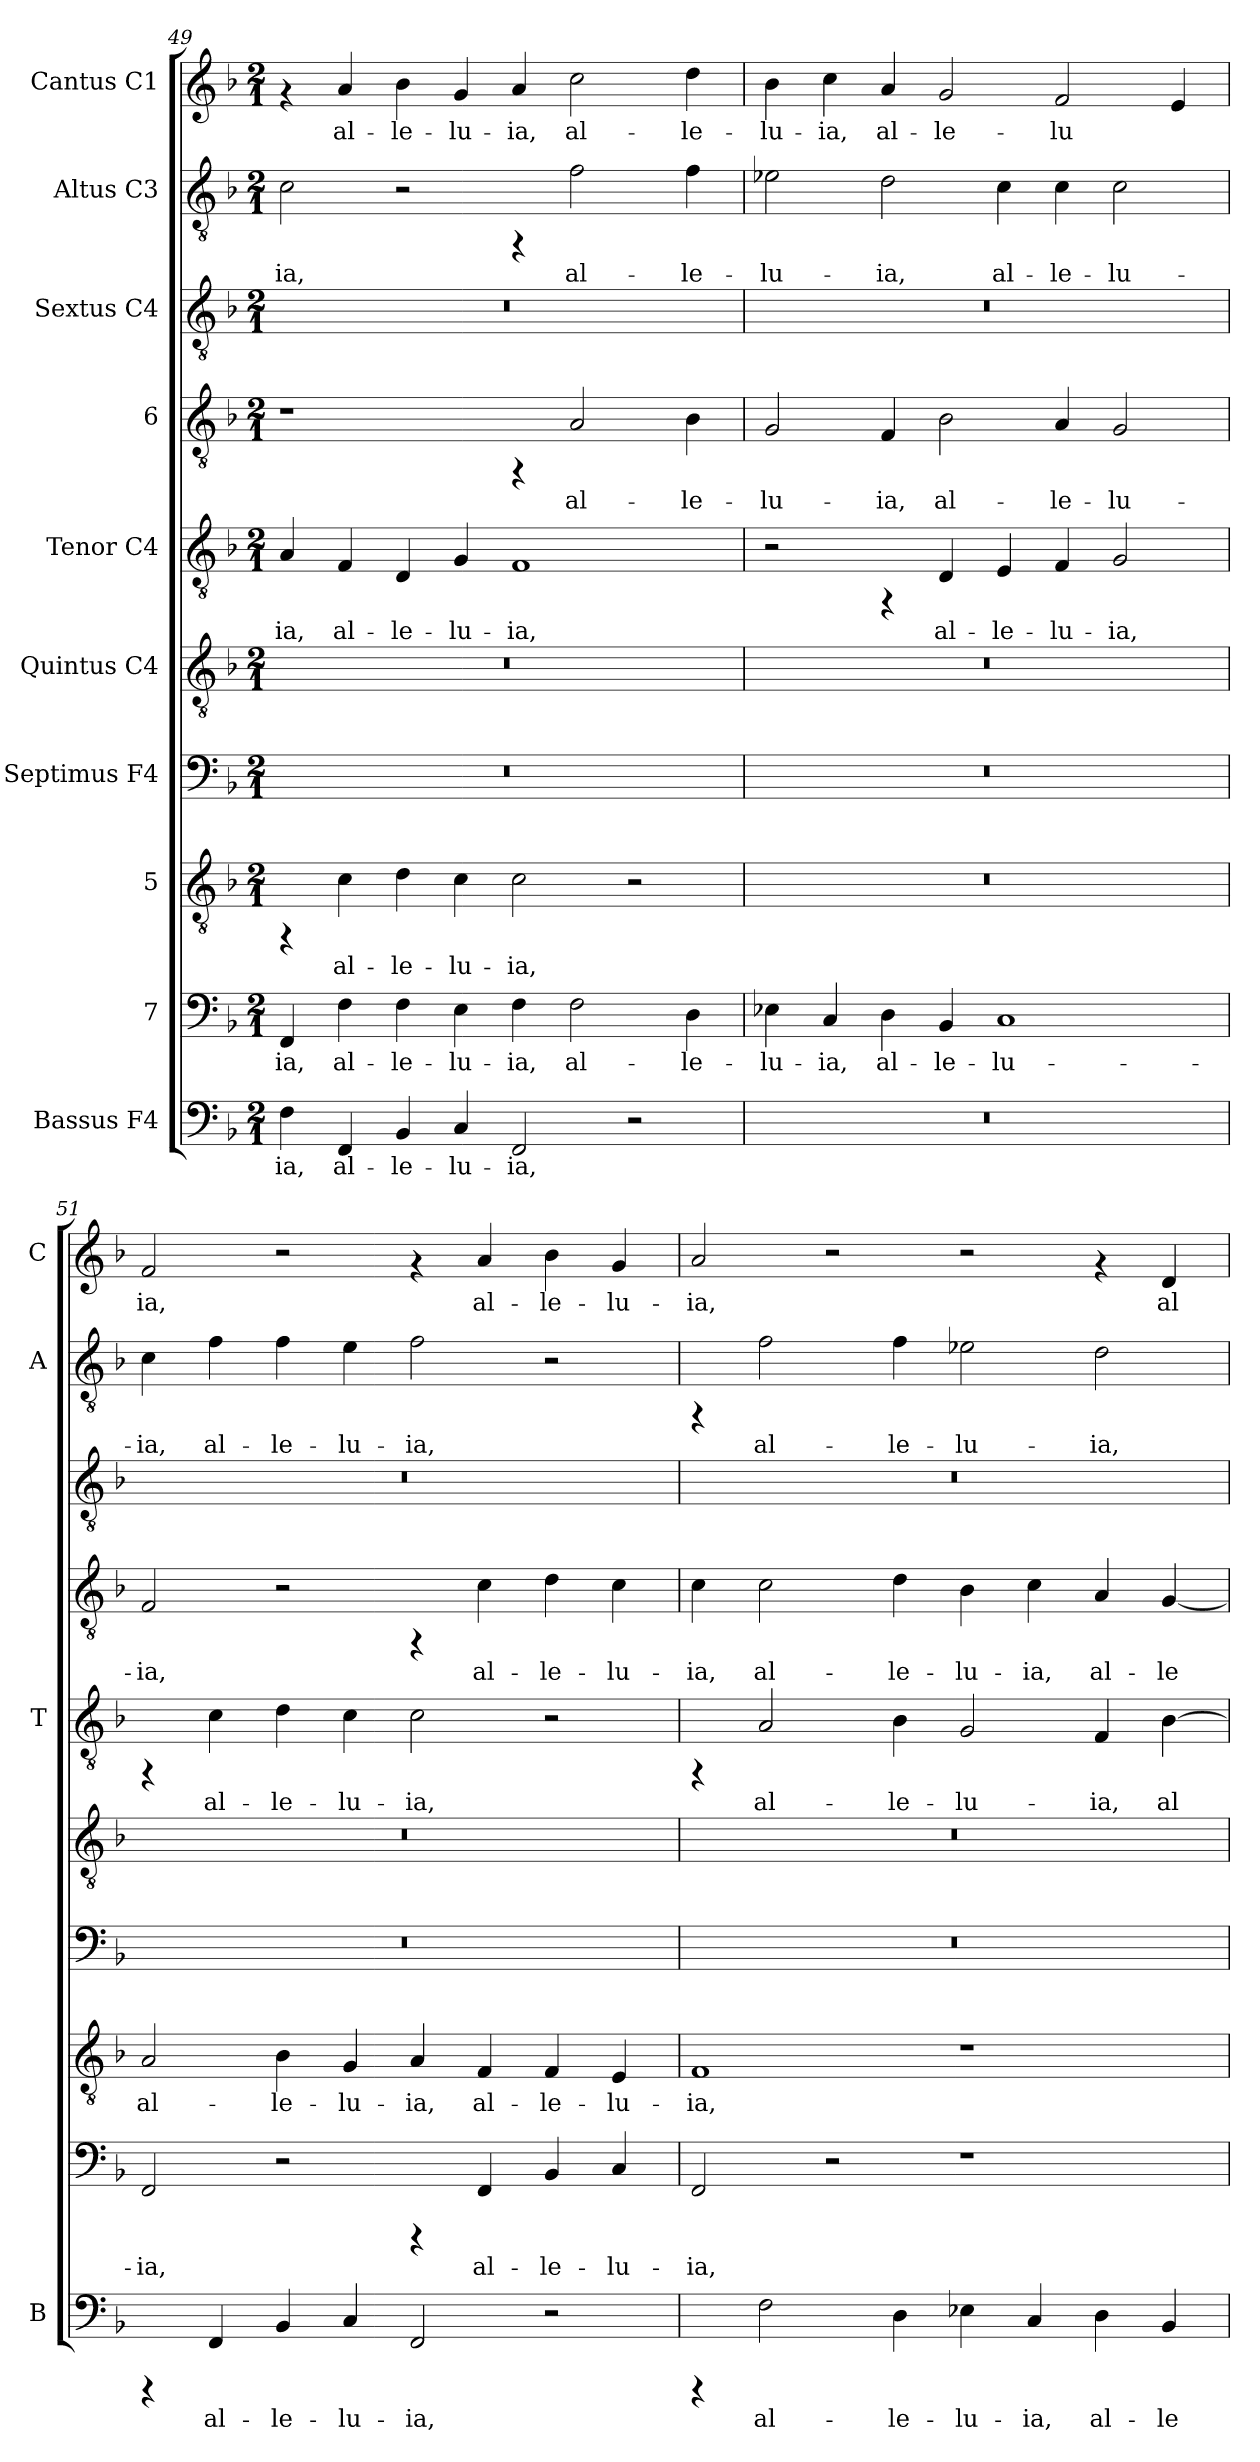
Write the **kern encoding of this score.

**kern	**text	**kern	**text	**kern	**text	**kern	**kern	**kern	**text	**kern	**text	**kern	**kern	**text	**kern	**text
*part10	*part10	*part9	*part9	*part8	*part8	*part7	*part6	*part5	*part5	*part4	*part4	*part3	*part2	*part2	*part1	*part1
*staff10	*staff10	*staff9	*staff9	*staff8	*staff8	*staff7	*staff6	*staff5	*staff5	*staff4	*staff4	*staff3	*staff2	*staff2	*staff1	*staff1
*I"Bassus  F4	*	*I"7	*	*I"5	*	*I"Septimus  F4	*I"Quintus  C4	*I"Tenor  C4	*	*I"6	*	*I"Sextus  C4	*I"Altus  C3	*	*I"Cantus  C1	*
*I'B	*	*	*	*	*	*	*	*I'T	*	*	*	*	*I'A	*	*I'C	*
*clefF4	*	*clefF4	*	*clefGv2	*	*clefF4	*clefGv2	*clefGv2	*	*clefGv2	*	*clefGv2	*clefGv2	*	*clefG2	*
*k[b-]	*	*k[b-]	*	*k[b-]	*	*k[b-]	*k[b-]	*k[b-]	*	*k[b-]	*	*k[b-]	*k[b-]	*	*k[b-]	*
*F:	*	*F:	*	*F:	*	*F:	*F:	*F:	*	*F:	*	*F:	*F:	*	*F:	*
*M2/1	*	*M2/1	*	*M2/1	*	*M2/1	*M2/1	*M2/1	*	*M2/1	*	*M2/1	*M2/1	*	*M2/1	*
=49	=49	=49	=49	=49	=49	=49	=49	=49	=49	=49	=49	=49	=49	=49	=49	=49
!	!LO:LY:b:cj	!	!LO:LY:b:cj	!	!	!	!	!	!LO:LY:b:cj	!	!	!	!	!LO:LY:b:cj	!	!
4F\	-ia,	4FF/	-ia,	4rFF	.	0r	0r	4A/	-ia,	1r	.	0r	2c\	-ia,	4rf	.
!	!LO:LY:b:cj	!	!LO:LY:b:cj	!	!LO:LY:b:cj	!	!	!	!LO:LY:b:cj	!	!	!	!	!	!	!LO:LY:b:cj
4FF/	al-	4F\	al-	4c\	al-	.	.	4F/	al-	.	.	.	.	.	4a/	al-
!	!LO:LY:b:cj	!	!LO:LY:b:cj	!	!LO:LY:b:cj	!	!	!	!LO:LY:b:cj	!	!	!	!	!	!	!LO:LY:b:cj
4BB-/	-le-	4F\	-le-	4d\	-le-	.	.	4D/	-le-	.	.	.	2r	.	4b-\	-le-
!	!LO:LY:b:cj	!	!LO:LY:b:cj	!	!LO:LY:b:cj	!	!	!	!LO:LY:b:cj	!	!	!	!	!	!	!LO:LY:b:cj
4C/	-lu-	4E\	-lu-	4c\	-lu-	.	.	4G/	-lu-	.	.	.	.	.	4g/	-lu-
!	!LO:LY:b:cj	!	!LO:LY:b:cj	!	!LO:LY:b:cj	!	!	!	!LO:LY:b:cj	!	!	!	!	!	!	!LO:LY:b:cj
2FF/	-ia,	4F\	-ia,	2c\	-ia,	.	.	1F	-ia,	4rFF	.	.	4rFF	.	4a/	-ia,
!	!	!	!LO:LY:b:cj	!	!	!	!	!	!	!	!LO:LY:b:cj	!	!	!LO:LY:b:cj	!	!LO:LY:b:cj
.	.	2F\	al-	.	.	.	.	.	.	2A/	al-	.	2f\	al-	2cc\	al-
2r	.	.	.	2r	.	.	.	.	.	.	.	.	.	.	.	.
!	!	!	!LO:LY:b:cj	!	!	!	!	!	!	!	!LO:LY:b:cj	!	!	!LO:LY:b:cj	!	!LO:LY:b:cj
.	.	4D\	-le-	.	.	.	.	.	.	4B-\	-le-	.	4f\	-le-	4dd\	-le-
!!LO:PB:g=z
=50	=50	=50	=50	=50	=50	=50	=50	=50	=50	=50	=50	=50	=50	=50	=50	=50
!	!	!	!LO:LY:b:cj	!	!	!	!	!	!	!	!LO:LY:b:cj	!	!	!LO:LY:b:cj	!	!LO:LY:b:cj
0r	.	4E-X\	-lu-	0r	.	0r	0r	2r	.	2G/	-lu-	0r	2e-X\	-lu-	4b-\	-lu-
!	!	!	!LO:LY:b:cj	!	!	!	!	!	!	!	!	!	!	!	!	!LO:LY:b:cj
.	.	4C/	-ia,	.	.	.	.	.	.	.	.	.	.	.	4cc\	-ia,
!	!	!	!LO:LY:b:cj	!	!	!	!	!	!	!	!LO:LY:b:cj	!	!	!LO:LY:b:cj	!	!LO:LY:b:cj
.	.	4D\	al-	.	.	.	.	4rFF	.	4F/	-ia,	.	2d\	-ia,	4a/	al-
!	!	!	!LO:LY:b:cj	!	!	!	!	!	!LO:LY:b:cj	!	!LO:LY:b:cj	!	!	!	!	!LO:LY:b:cj
.	.	4BB-/	-le-	.	.	.	.	4D/	al-	2B-\	al-	.	.	.	2g/	-le-
!	!	!	!LO:LY:b:cj	!	!	!	!	!	!LO:LY:b:cj	!	!	!	!	!LO:LY:b:cj	!	!
.	.	1C	-lu-	.	.	.	.	4E/	-le-	.	.	.	4c\	al-	.	.
!	!	!	!	!	!	!	!	!	!LO:LY:b:cj	!	!LO:LY:b:cj	!	!	!LO:LY:b:cj	!	!LO:LY:b:cj
.	.	.	.	.	.	.	.	4F/	-lu-	4A/	-le-	.	4c\	-le-	2f/	-lu-
!	!	!	!	!	!	!	!	!	!LO:LY:b:cj	!	!LO:LY:b:cj	!	!	!LO:LY:b:cj	!	!
.	.	.	.	.	.	.	.	2G/	-ia,	2G/	-lu-	.	2c\	-lu-	.	.
!	!	!	!	!	!	!	!	!	!	!	!	!	!	!	!	!LO:LY:b:cj
.	.	.	.	.	.	.	.	.	.	.	.	.	.	.	4e/	--
=51	=51	=51	=51	=51	=51	=51	=51	=51	=51	=51	=51	=51	=51	=51	=51	=51
!	!	!	!LO:LY:b:cj	!	!LO:LY:b:cj	!	!	!	!	!	!LO:LY:b:cj	!	!	!LO:LY:b:cj	!	!LO:LY:b:cj
4rCCC	.	2FF/	-ia,	2A/	al-	0r	0r	4rFF	.	2F/	-ia,	0r	4c\	-ia,	2f/	-ia,
!	!LO:LY:b:cj	!	!	!	!	!	!	!	!LO:LY:b:cj	!	!	!	!	!LO:LY:b:cj	!	!
4FF/	al-	.	.	.	.	.	.	4c\	al-	.	.	.	4f\	al-	.	.
!	!LO:LY:b:cj	!	!	!	!LO:LY:b:cj	!	!	!	!LO:LY:b:cj	!	!	!	!	!LO:LY:b:cj	!	!
4BB-/	-le-	2r	.	4B-\	-le-	.	.	4d\	-le-	2r	.	.	4f\	-le-	2r	.
!	!LO:LY:b:cj	!	!	!	!LO:LY:b:cj	!	!	!	!LO:LY:b:cj	!	!	!	!	!LO:LY:b:cj	!	!
4C/	-lu-	.	.	4G/	-lu-	.	.	4c\	-lu-	.	.	.	4e\	-lu-	.	.
!	!LO:LY:b:cj	!	!	!	!LO:LY:b:cj	!	!	!	!LO:LY:b:cj	!	!	!	!	!LO:LY:b:cj	!	!
2FF/	-ia,	4rCCC	.	4A/	-ia,	.	.	2c\	-ia,	4rFF	.	.	2f\	-ia,	4rf	.
!	!	!	!LO:LY:b:cj	!	!LO:LY:b:cj	!	!	!	!	!	!LO:LY:b:cj	!	!	!	!	!LO:LY:b:cj
.	.	4FF/	al-	4F/	al-	.	.	.	.	4c\	al-	.	.	.	4a/	al-
!	!	!	!LO:LY:b:cj	!	!LO:LY:b:cj	!	!	!	!	!	!LO:LY:b:cj	!	!	!	!	!LO:LY:b:cj
2r	.	4BB-/	-le-	4F/	-le-	.	.	2r	.	4d\	-le-	.	2r	.	4b-\	-le-
!	!	!	!LO:LY:b:cj	!	!LO:LY:b:cj	!	!	!	!	!	!LO:LY:b:cj	!	!	!	!	!LO:LY:b:cj
.	.	4C/	-lu-	4E/	-lu-	.	.	.	.	4c\	-lu-	.	.	.	4g/	-lu-
=52	=52	=52	=52	=52	=52	=52	=52	=52	=52	=52	=52	=52	=52	=52	=52	=52
!	!	!	!LO:LY:b:cj	!	!LO:LY:b:cj	!	!	!	!	!	!LO:LY:b:cj	!	!	!	!	!LO:LY:b:cj
4rCCC	.	2FF/	-ia,	1F	-ia,	0r	0r	4rFF	.	4c\	-ia,	0r	4rFF	.	2a/	-ia,
!	!LO:LY:b:cj	!	!	!	!	!	!	!	!LO:LY:b:cj	!	!LO:LY:b:cj	!	!	!LO:LY:b:cj	!	!
2F\	al-	.	.	.	.	.	.	2A/	al-	2c\	al-	.	2f\	al-	.	.
.	.	2r	.	.	.	.	.	.	.	.	.	.	.	.	2r	.
!	!LO:LY:b:cj	!	!	!	!	!	!	!	!LO:LY:b:cj	!	!LO:LY:b:cj	!	!	!LO:LY:b:cj	!	!
4D\	-le-	.	.	.	.	.	.	4B-\	-le-	4d\	-le-	.	4f\	-le-	.	.
!	!LO:LY:b:cj	!	!	!	!	!	!	!	!LO:LY:b:cj	!	!LO:LY:b:cj	!	!	!LO:LY:b:cj	!	!
4E-X\	-lu-	1r	.	1r	.	.	.	2G/	-lu-	4B-\	-lu-	.	2e-X\	-lu-	2r	.
!	!LO:LY:b:cj	!	!	!	!	!	!	!	!	!	!LO:LY:b:cj	!	!	!	!	!
4C/	-ia,	.	.	.	.	.	.	.	.	4c\	-ia,	.	.	.	.	.
!	!LO:LY:b:cj	!	!	!	!	!	!	!	!LO:LY:b:cj	!	!LO:LY:b:cj	!	!	!LO:LY:b:cj	!	!
4D\	al-	.	.	.	.	.	.	4F/	-ia,	4A/	al-	.	2d\	-ia,	4rf	.
!	!LO:LY:b:cj	!	!	!	!	!	!	!	!LO:LY:b:cj	!	!LO:LY:b:cj	!	!	!	!	!LO:LY:b:cj
4BB-/	-le-	.	.	.	.	.	.	[>4B-\	al-	[<4G/	-le-	.	.	.	4d/	al-
=	=	=	=	=	=	=	=	=	=	=	=	=	=	=	=	=
*-	*-	*-	*-	*-	*-	*-	*-	*-	*-	*-	*-	*-	*-	*-	*-	*-
